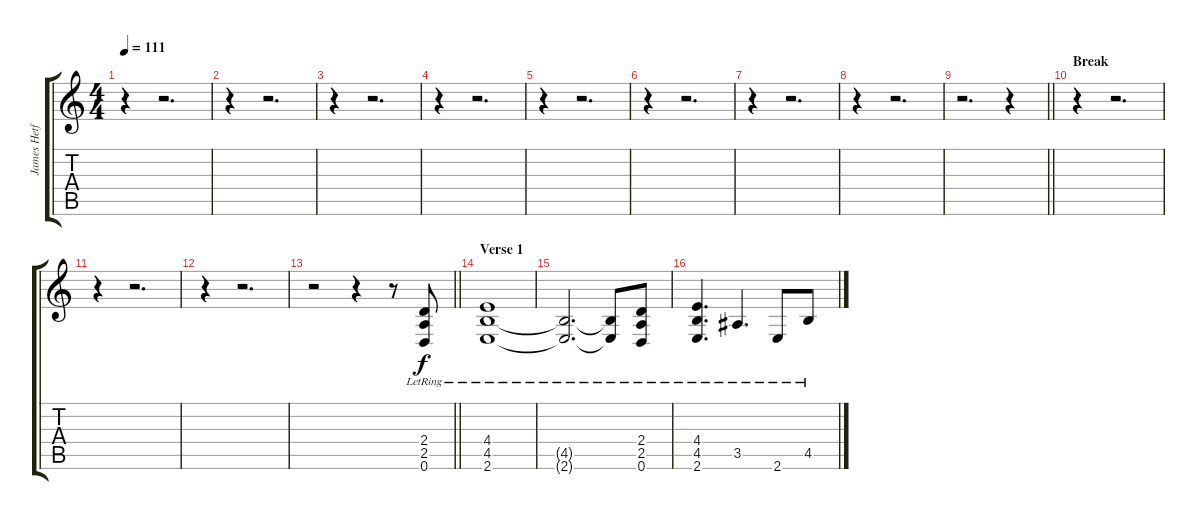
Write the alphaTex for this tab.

\track ("James Hetfield (Clean 2)" "James Hetf") {instrument electricguitarclean}
\staff {score tabs}
\tuning (D4 A3 F3 C3 G2 D2) {hide}
\ts (4 4)
\tempo 111
\clef g2
\ks c
r.4{dy f} r.2{d} |
r.4 r.2{d} |
r.4 r.2{d} |
r.4 r.2{d} |
r.4 r.2{d} |
r.4 r.2{d} |
r.4 r.2{d} |
r.4 r.2{d} |
\barLineRight lightlight
r.2{d} r.4 |
\section ("" "Break")
r.4 r.2{d} |
r.4 r.2{d} |
r.4 r.2{d} |
\barLineRight lightlight
r.2 r.4 r.8 (2.4 2.5{lr} 0.6{lr}).8 |
\section ("" "Verse 1")
(4.4 4.5{lr} 2.6{lr}).1 |
(4.5{lr t} 2.6{lr t}).2{d} (4.5{lr t} 2.6{lr t}).8 (2.4 2.5{lr} 0.6{lr}).8 |
(4.4 4.5{lr} 2.6{lr}).4{d} 3.5{lr}.4{d} 2.6{lr}.8 4.5{lr}.8
